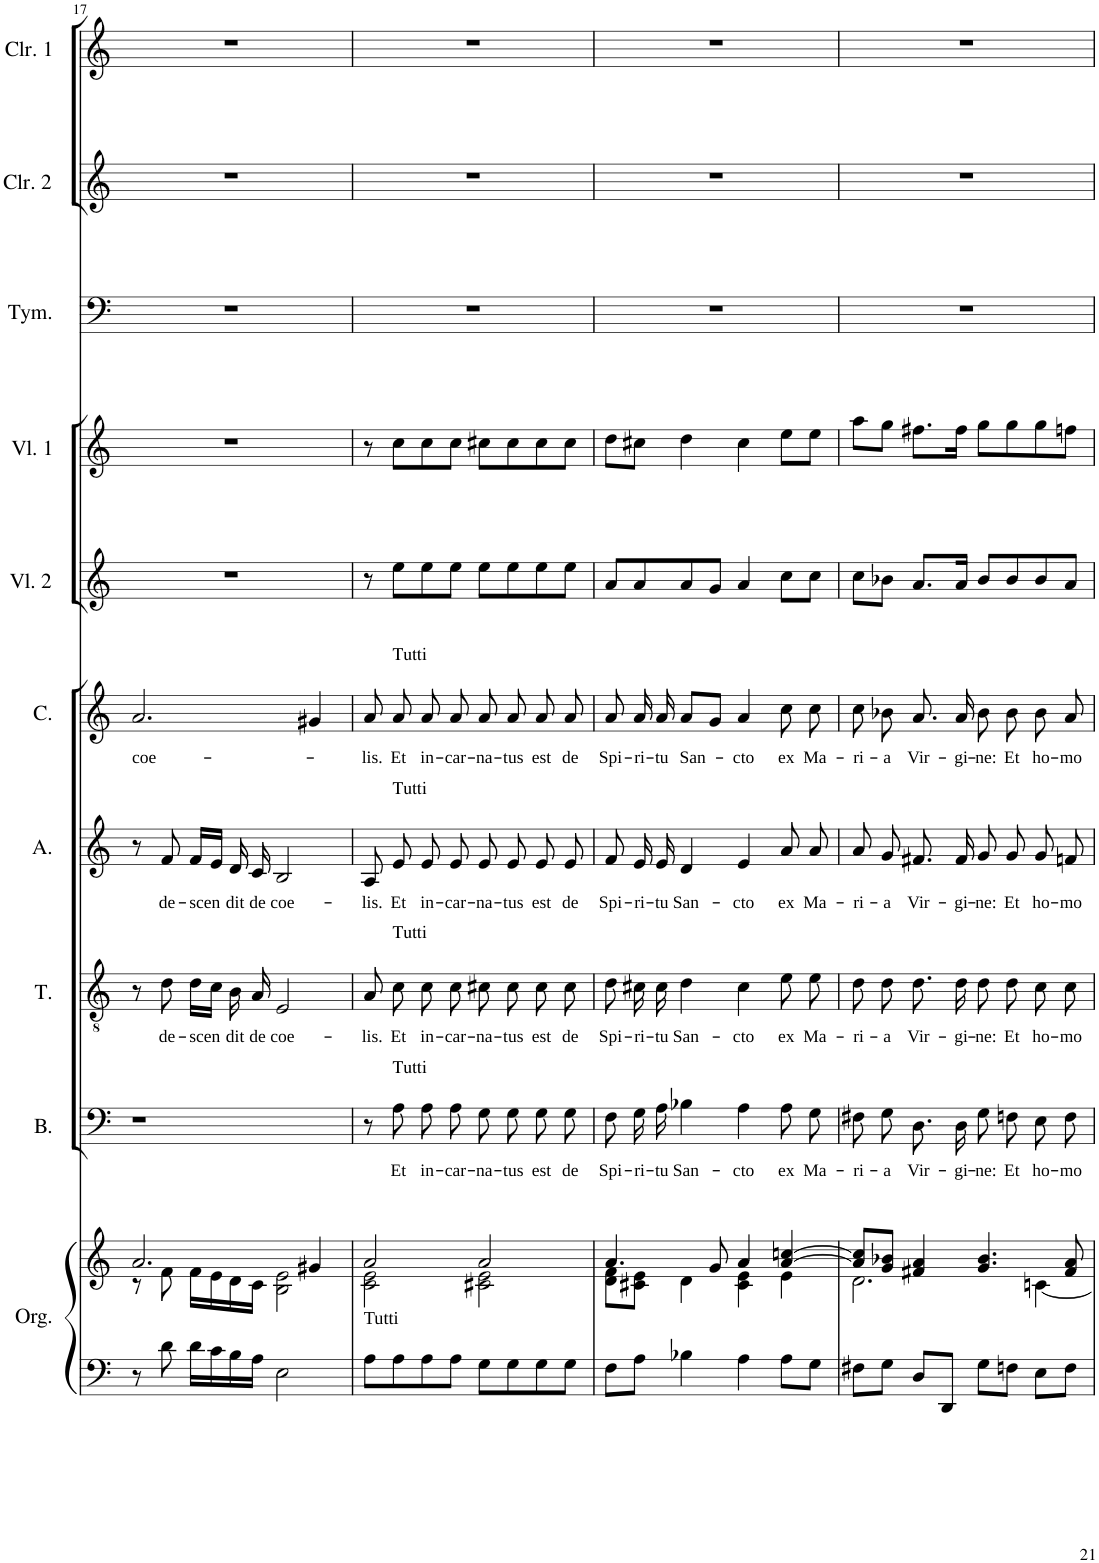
**kern	**kern	**kern	**text	**kern	**text	**kern	**text	**kern	**text	**kern	**kern	**kern	**kern	**kern
*part10	*part10	*part9	*part9	*part8	*part8	*part7	*part7	*part6	*part6	*part5	*part4	*part3	*part2	*part1
*staff11	*staff10	*staff9	*staff9	*staff8	*staff8	*staff7	*staff7	*staff6	*staff6	*staff5	*staff4	*staff3	*staff2	*staff1
*I"Organo	*	*I"Basso	*	*I"Tenore	*	*I"Alto	*	*I"Canto	*	*I"Violino secondo	*I"Violino primo	*I"Tympani	*I"Clarino secondo	*I"Clarino primo
*I'Org.	*	*I'B.	*	*I'T.	*	*I'A.	*	*I'C.	*	*I'Vl. 2	*I'Vl. 1	*I'Tym.	*I'Clr. 2	*I'Clr. 1
!!LO:PB:g=z
*clefF4	*clefG2	*clefF4	*	*clefGv2	*	*clefG2	*	*clefG2	*	*clefG2	*clefG2	*clefF4	*clefG2	*clefG2
*k[]	*k[]	*k[]	*	*k[]	*	*k[]	*	*k[]	*	*k[]	*k[]	*k[]	*k[]	*k[]
*M4/4	*M4/4	*M4/4	*	*M4/4	*	*M4/4	*	*M4/4	*	*M4/4	*M4/4	*M4/4	*M4/4	*M4/4
*met(c)	*met(c)	*met(c)	*	*met(c)	*	*met(c)	*	*met(c)	*	*met(c)	*met(c)	*met(c)	*met(c)	*met(c)
=17	=17	=17	=17	=17	=17	=17	=17	=17	=17	=17	=17	=17	=17	=17
*	*^	*	*	*	*	*	*	*	*	*	*	*	*	*
!	!	!	!	!	!	!	!	!	!	!LO:LY:b	!	!	!	!	!
8r	2.a/	8r	1r	.	8r	.	8r	.	2.a/	coe-	1r	1r	1r	1r	1r
!	!	!	!	!	!	!LO:LY:b	!	!LO:LY:b	!	!	!	!	!	!	!
8d\	.	8f\	.	.	8d\	de-	8f/	de-	.	.	.	.	.	.	.
!	!	!	!	!	!	!LO:LY:b	!	!LO:LY:b	!	!	!	!	!	!	!
16d\LL	.	16f\LL	.	.	16d\LL	-scen	16f/LL	-scen	.	.	.	.	.	.	.
16c\	.	16e\	.	.	16c\JJ	.	16e/JJ	.	.	.	.	.	.	.	.
!	!	!	!	!	!	!LO:LY:b	!	!LO:LY:b	!	!	!	!	!	!	!
16B\	.	16d\	.	.	16B\	dit	16d/	dit	.	.	.	.	.	.	.
!	!	!	!	!	!	!LO:LY:b	!	!LO:LY:b	!	!	!	!	!	!	!
16A\JJ	.	16c\JJ	.	.	16A/	de	16c/	de	.	.	.	.	.	.	.
!	!	!	!	!	!	!LO:LY:b	!	!LO:LY:b	!	!	!	!	!	!	!
2E\	.	2B\ 2e\	.	.	2E/	coe-	2B/	coe-	.	.	.	.	.	.	.
.	4g#X/	.	.	.	.	.	.	.	4g#X/	.	.	.	.	.	.
=18	=18	=18	=18	=18	=18	=18	=18	=18	=18	=18	=18	=18	=18	=18	=18
!LO:TX:a:t=Tutti	!	!	!	!	!	!	!	!	!	!	!	!	!	!	!
!	!	!	!	!	!	!LO:LY:b	!	!LO:LY:b	!	!LO:LY:b	!	!	!	!	!
8A\L	2a/	2c\ 2e\	8r	.	8A/	-lis.	8A/	-lis.	8a/	-lis.	8r	8r	1r	1r	1r
!	!	!	!	!	!	!	!	!	!LO:TX:a:t=Tutti	!	!	!	!	!	!
!	!	!	!	!	!	!	!LO:TX:a:t=Tutti	!	!	!	!	!	!	!	!
!	!	!	!	!	!LO:TX:a:t=Tutti	!	!	!	!	!	!	!	!	!	!
!	!	!	!LO:TX:a:t=Tutti	!	!	!	!	!	!	!	!	!	!	!	!
!	!	!	!	!LO:LY:b	!	!LO:LY:b	!	!LO:LY:b	!	!LO:LY:b	!	!	!	!	!
8A\	.	.	8A\	Et	8c\	Et	8e/	Et	8a/	Et	8ee\L	8cc\L	.	.	.
!	!	!	!	!LO:LY:b	!	!LO:LY:b	!	!LO:LY:b	!	!LO:LY:b	!	!	!	!	!
8A\	.	.	8A\L	in-	8c\	in-	8e/	in-	8a/	in-	8ee\	8cc\	.	.	.
!	!	!	!	!LO:LY:b	!	!LO:LY:b	!	!LO:LY:b	!	!LO:LY:b	!	!	!	!	!
8A\J	.	.	8A\J	-car-	8c\	-car-	8e/	-car-	8a/	-car-	8ee\J	8cc\J	.	.	.
!	!	!	!	!LO:LY:b	!	!LO:LY:b	!	!LO:LY:b	!	!LO:LY:b	!	!	!	!	!
8G\L	2a/	2c#X\ 2e\	8G\L	-na-	8c#X\	-na-	8e/	-na-	8a/	-na-	8ee\L	8cc#X\L	.	.	.
!	!	!	!	!LO:LY:b	!	!LO:LY:b	!	!LO:LY:b	!	!LO:LY:b	!	!	!	!	!
8G\	.	.	8G\J	-tus	8c#\	-tus	8e/	-tus	8a/	-tus	8ee\	8cc#\	.	.	.
!	!	!	!	!LO:LY:b	!	!LO:LY:b	!	!LO:LY:b	!	!LO:LY:b	!	!	!	!	!
8G\	.	.	8G\L	est	8c#\	est	8e/	est	8a/	est	8ee\	8cc#\	.	.	.
!	!	!	!	!LO:LY:b	!	!LO:LY:b	!	!LO:LY:b	!	!LO:LY:b	!	!	!	!	!
8G\J	.	.	8G\J	de	8c#\	de	8e/	de	8a/	de	8ee\J	8cc#\J	.	.	.
=19	=19	=19	=19	=19	=19	=19	=19	=19	=19	=19	=19	=19	=19	=19	=19
!	!	!	!	!LO:LY:b	!	!LO:LY:b	!	!LO:LY:b	!	!LO:LY:b	!	!	!	!	!
8F\L	4.a/	8d\ 8f\L	8F\L	Spi-	8d\	Spi-	8f/	Spi-	8a/	Spi-	8a/L	8dd\L	1r	1r	1r
!	!	!	!	!LO:LY:b	!	!LO:LY:b	!	!LO:LY:b	!	!LO:LY:b	!	!	!	!	!
8A\J	.	8c#X\ 8e\J	16G\L	-ri-	16c#X\	-ri-	16e/	-ri-	16a/	-ri-	8a/	8cc#X\J	.	.	.
!	!	!	!	!LO:LY:b	!	!LO:LY:b	!	!LO:LY:b	!	!LO:LY:b	!	!	!	!	!
.	.	.	16A\JJ	-tu	16c#\	-tu	16e/	-tu	16a/	-tu	.	.	.	.	.
!	!	!	!	!LO:LY:b	!	!LO:LY:b	!	!LO:LY:b	!	!LO:LY:b	!	!	!	!	!
4B-X\	.	4d\	4B-X\	San-	4d\	San-	4d/	San-	8a/L	San-	8a/	4dd\	.	.	.
.	8g/	.	.	.	.	.	.	.	8g/J	.	8g/J	.	.	.	.
!	!	!	!	!LO:LY:b	!	!LO:LY:b	!	!LO:LY:b	!	!LO:LY:b	!	!	!	!	!
4A\	4a/	4c#\ 4e\	4A\	-cto	4c#\	-cto	4e/	-cto	4a/	-cto	4a/	4cc#\	.	.	.
!	!	!	!	!LO:LY:b	!	!LO:LY:b	!	!LO:LY:b	!	!LO:LY:b	!	!	!	!	!
8A\L	[4a/ [4ccn/	4e\	8A\L	ex	8e\	ex	8a/	ex	8cc\	ex	8cc\L	8ee\L	.	.	.
!	!	!	!	!LO:LY:b	!	!LO:LY:b	!	!LO:LY:b	!	!LO:LY:b	!	!	!	!	!
8G\J	.	.	8G\J	Ma-	8e\	Ma-	8a/	Ma-	8cc\	Ma-	8cc\J	8ee\J	.	.	.
=20	=20	=20	=20	=20	=20	=20	=20	=20	=20	=20	=20	=20	=20	=20	=20
!	!	!	!	!LO:LY:b	!	!LO:LY:b	!	!LO:LY:b	!	!LO:LY:b	!	!	!	!	!
8F#X\L	8a/] 8cc/]L	2.d\	8F#X\L	-ri-	8d\	-ri-	8a/	-ri-	8cc\	-ri-	8cc\L	8aa\L	1r	1r	1r
!	!	!	!	!LO:LY:b	!	!LO:LY:b	!	!LO:LY:b	!	!LO:LY:b	!	!	!	!	!
8G\J	8g/ 8b-X/J	.	8G\J	-a	8d\	-a	8g/	-a	8b-X\	-a	8b-X\J	8gg\J	.	.	.
!	!	!	!	!LO:LY:b	!	!LO:LY:b	!	!LO:LY:b	!	!LO:LY:b	!	!	!	!	!
8D/L	4f#X/ 4a/	.	8.D\L	Vir-	8.d\	Vir-	8.f#X/	Vir-	8.a/	Vir-	8.a/L	8.ff#X\L	.	.	.
8DD/J	.	.	.	.	.	.	.	.	.	.	.	.	.	.	.
!	!	!	!	!LO:LY:b	!	!LO:LY:b	!	!LO:LY:b	!	!LO:LY:b	!	!	!	!	!
.	.	.	16D\Jk	-gi-	16d\	-gi-	16f#/	-gi-	16a/	-gi-	16a/Jk	16ff#\Jk	.	.	.
!	!	!	!	!LO:LY:b	!	!LO:LY:b	!	!LO:LY:b	!	!LO:LY:b	!	!	!	!	!
8G\L	4.g/ 4.b-/	.	8G\L	-ne:	8d\	-ne:	8g/	-ne:	8b-\	-ne:	8b-/L	8gg\L	.	.	.
!	!	!	!	!LO:LY:b	!	!LO:LY:b	!	!LO:LY:b	!	!LO:LY:b	!	!	!	!	!
8Fn\J	.	.	8Fn\J	Et	8d\	Et	8g/	Et	8b-\	Et	8b-/	8gg\	.	.	.
!	!	!	!	!LO:LY:b	!	!LO:LY:b	!	!LO:LY:b	!	!LO:LY:b	!	!	!	!	!
8E\L	.	[4cn\	8E\L	ho-	8c\	ho-	8g/	ho-	8b-\	ho-	8b-/	8gg\	.	.	.
!	!	!	!	!LO:LY:b	!	!LO:LY:b	!	!LO:LY:b	!	!LO:LY:b	!	!	!	!	!
8F\J	8f#/ 8a/	.	8F\J	-mo	8c\	-mo	8fn/	-mo	8a/	-mo	8a/J	8ffn\J	.	.	.
*	*v	*v	*	*	*	*	*	*	*	*	*	*	*	*	*
=	=	=	=	=	=	=	=	=	=	=	=	=	=	=
*-	*-	*-	*-	*-	*-	*-	*-	*-	*-	*-	*-	*-	*-	*-
